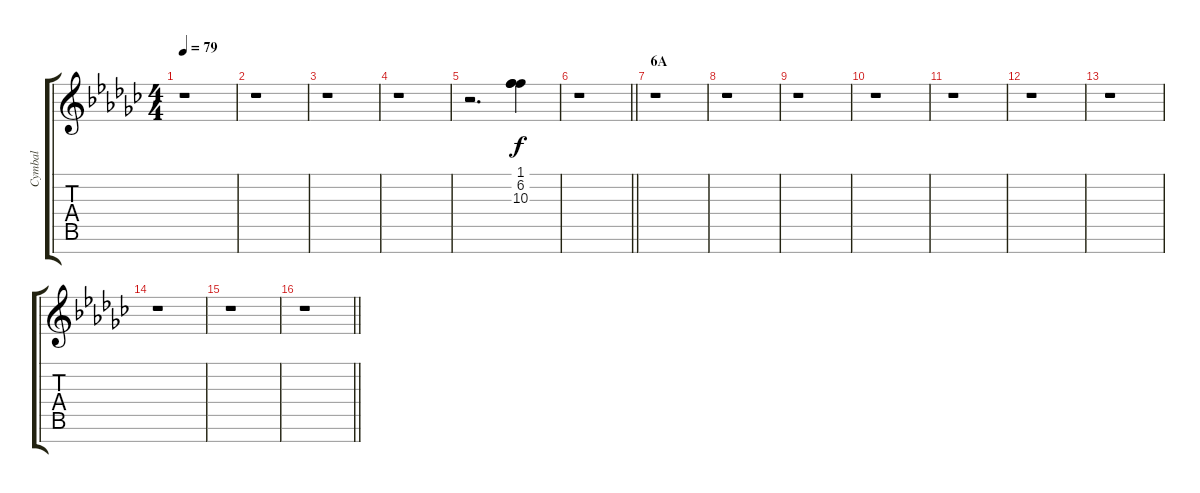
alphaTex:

\track ("Cymbal" "Cymbal") {instrument reversecymbal}
\staff {score tabs}
\tuning (E5 B4 G4 D4 A3 E3 B2) {hide}
\ts (4 4)
\tempo 79
\clef g2
\ks gb
r.1{dy f} |
r.1 |
r.1 |
r.1 |
r.2{d} (1.1 6.2 10.3).4 |
\barLineRight lightlight
r.1 |
\section ("" "6A")
r.1 |
r.1 |
r.1 |
r.1 |
r.1 |
r.1 |
r.1 |
r.1 |
r.1 |
\barLineRight lightlight
r.1
